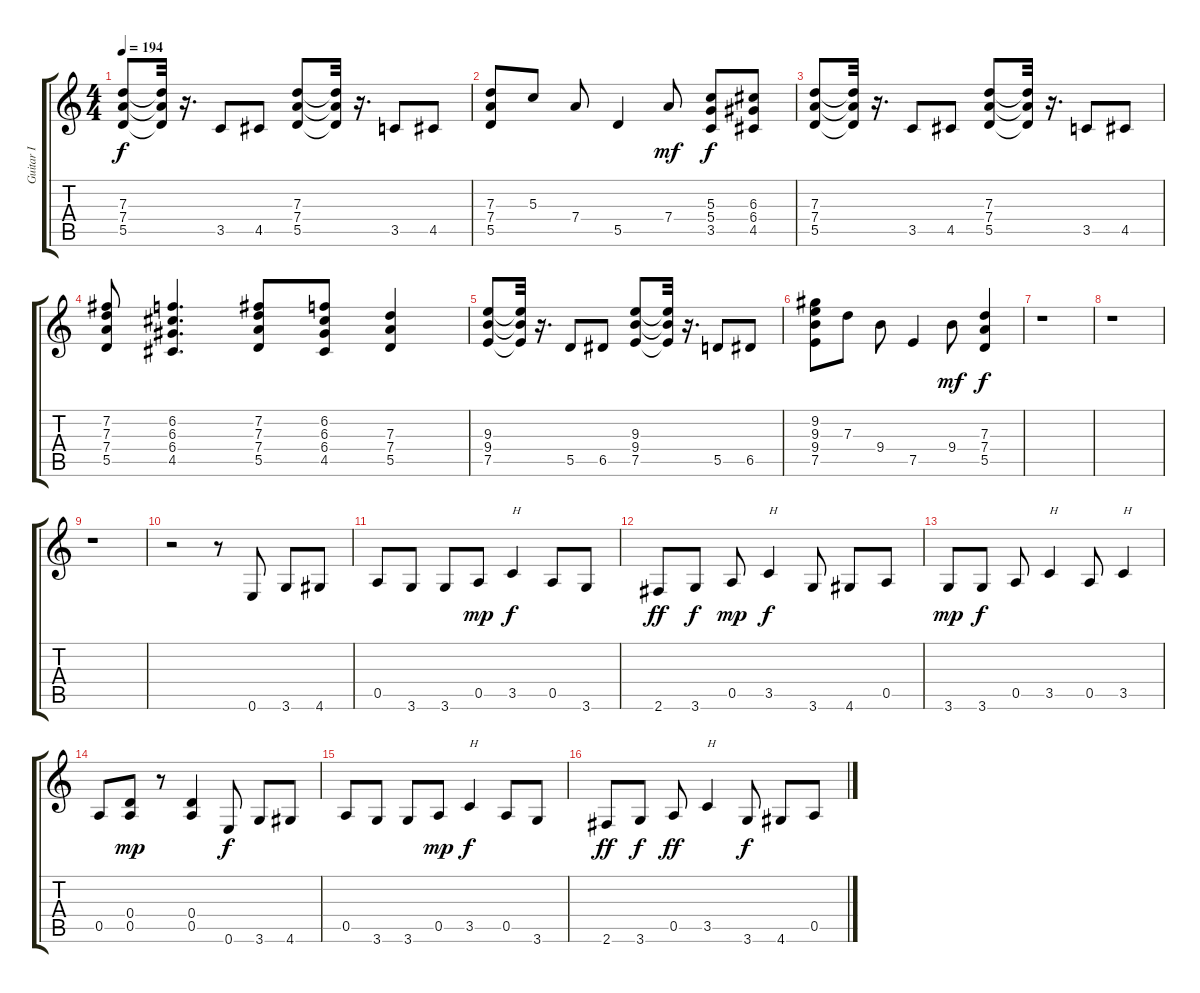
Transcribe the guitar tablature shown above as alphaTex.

\track ("Guitar I" "Guitar I") {instrument overdrivenguitar}
\staff {score tabs}
\tuning (E4 B3 G3 D3 A2 E2) {hide}
\ts (4 4)
\tempo 194
\clef g2
\ks c
(7.3 7.4 5.5).8{dy f} (7.3{t} 7.4{t} 5.5{t}).32 r.16{d} 3.5.8 4.5.8 (7.3 7.4 5.5).8 (7.3{t} 7.4{t} 5.5{t}).32 r.16{d} 3.5.8 4.5.8 |
(7.3 7.4 5.5).8 5.3.8 7.4.8 5.5.4 7.4.8{dy mf} (5.3 5.4 3.5).8{dy f} (6.3 6.4 4.5).8 |
(7.3 7.4 5.5).8 (7.3{t} 7.4{t} 5.5{t}).32 r.16{d} 3.5.8 4.5.8 (7.3 7.4 5.5).8 (7.3{t} 7.4{t} 5.5{t}).32 r.16{d} 3.5.8 4.5.8 |
(7.2 7.3 7.4 5.5).8 (6.2 6.3 6.4 4.5).4{d} (7.2 7.3 7.4 5.5).8 (6.2 6.3 6.4 4.5).8 (7.3 7.4 5.5).4 |
(9.3 9.4 7.5).8 (9.3{t} 9.4{t} 7.5{t}).32 r.16{d} 5.5.8 6.5.8 (9.3 9.4 7.5).8 (9.3{t} 9.4{t} 7.5{t}).32 r.16{d} 5.5.8 6.5.8 |
(9.2 9.3 9.4 7.5).8 7.3.8 9.4.8 7.5.4 9.4.8{dy mf} (7.3 7.4 5.5).4{dy f} |
r.1 |
r.1 |
r.1 |
r.2 r.8 0.6.8 3.6.8 4.6.8 |
0.5.8 3.6.8 3.6.8 0.5.8{dy mp} 3.5.4{txt "H" dy f} 0.5.8 3.6.8 |
2.6.8{dy ff} 3.6.8{dy f} 0.5.8{dy mp} 3.5.4{txt "H" dy f} 3.6.8 4.6.8 0.5.8 |
3.6.8{dy mp} 3.6.8{dy f} 0.5.8 3.5.4{txt "H"} 0.5.8 3.5.4{txt "H"} |
0.5.8 (0.4 0.5).8{dy mp} r.8 (0.4 0.5).4 0.6.8{dy f} 3.6.8 4.6.8 |
0.5.8 3.6.8 3.6.8 0.5.8{dy mp} 3.5.4{txt "H" dy f} 0.5.8 3.6.8 |
2.6.8{dy ff} 3.6.8{dy f} 0.5.8{dy ff} 3.5.4{txt "H"} 3.6.8{dy f} 4.6.8 0.5.8
